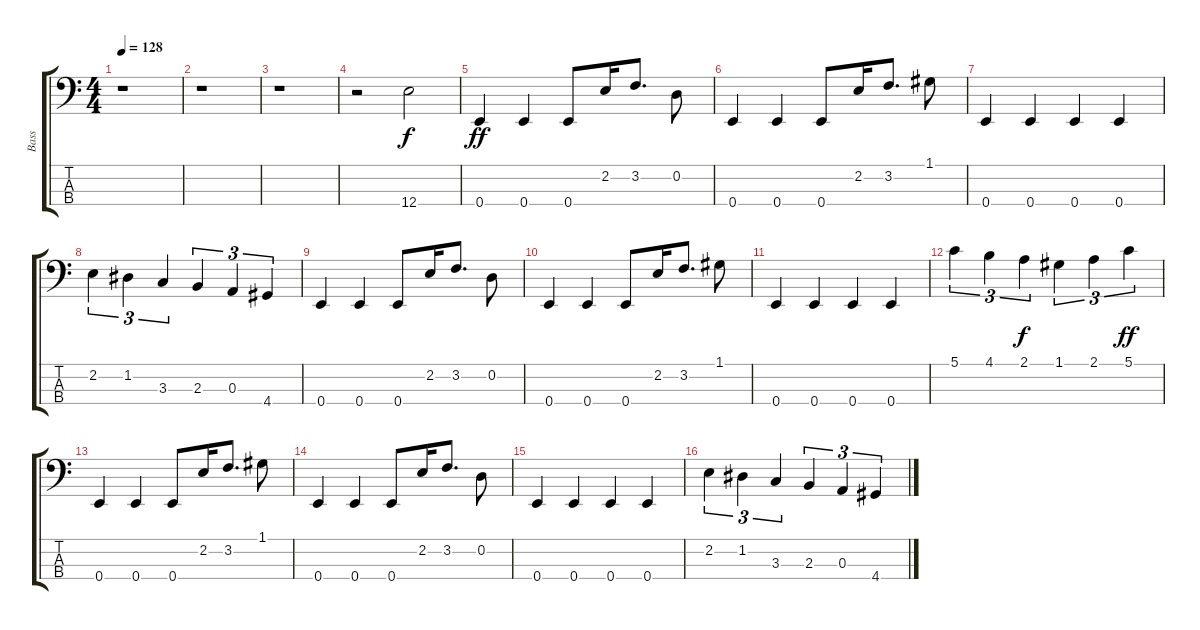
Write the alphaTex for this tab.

\track ("Bass" "Bass") {instrument electricbassfinger}
\staff {score tabs}
\tuning (G2 D2 A1 E1) {hide}
\ts (4 4)
\tempo 128
\clef f4
\ks c
r.1{dy f} |
r.1 |
r.1 |
r.2 12.4.2 |
0.4.4{dy ff} 0.4.4 0.4.8 2.2.16 3.2.8{d} 0.2.8 |
0.4.4 0.4.4 0.4.8 2.2.16 3.2.8{d} 1.1.8 |
0.4.4 0.4.4 0.4.4 0.4.4 |
2.2.4{tu (3 2)} 1.2.4{tu (3 2)} 3.3.4{tu (3 2)} 2.3.4{tu (3 2)} 0.3.4{tu (3 2)} 4.4.4{tu (3 2)} |
0.4.4 0.4.4 0.4.8 2.2.16 3.2.8{d} 0.2.8 |
0.4.4 0.4.4 0.4.8 2.2.16 3.2.8{d} 1.1.8 |
0.4.4 0.4.4 0.4.4 0.4.4 |
5.1.4{tu (3 2)} 4.1.4{tu (3 2)} 2.1.4{tu (3 2) dy f} 1.1.4{tu (3 2)} 2.1.4{tu (3 2)} 5.1.4{tu (3 2) dy ff} |
0.4.4 0.4.4 0.4.8 2.2.16 3.2.8{d} 1.1.8 |
0.4.4 0.4.4 0.4.8 2.2.16 3.2.8{d} 0.2.8 |
0.4.4 0.4.4 0.4.4 0.4.4 |
2.2.4{tu (3 2)} 1.2.4{tu (3 2)} 3.3.4{tu (3 2)} 2.3.4{tu (3 2)} 0.3.4{tu (3 2)} 4.4.4{tu (3 2)}
